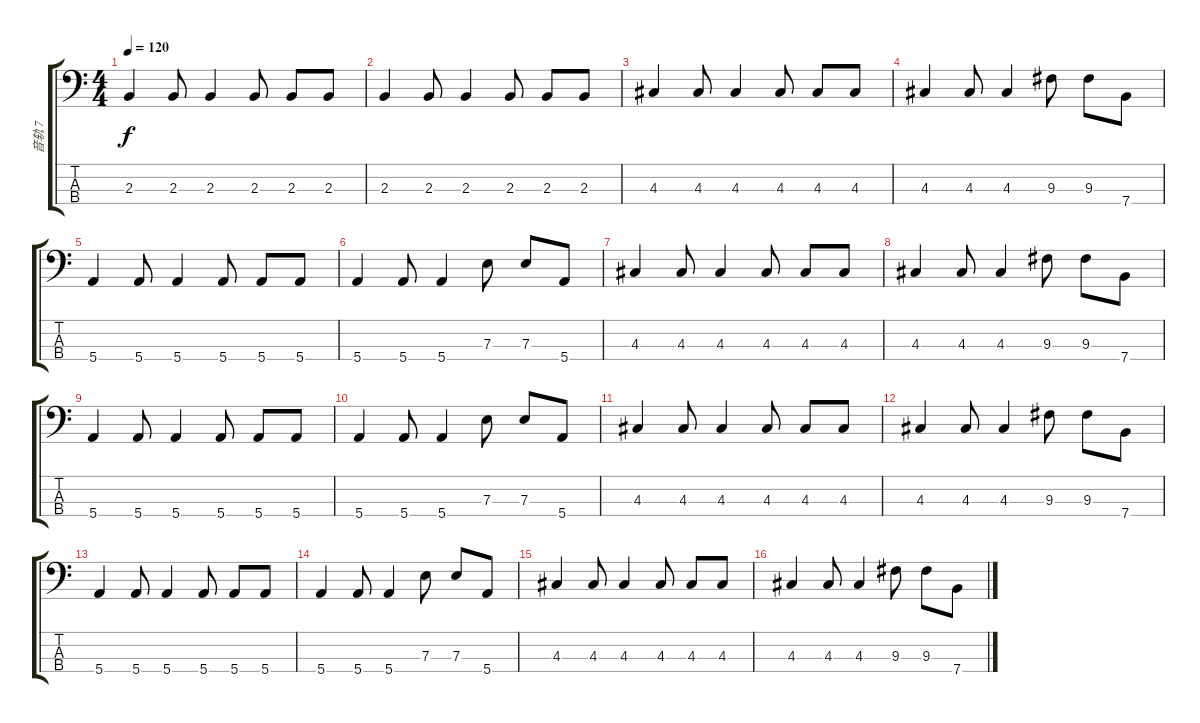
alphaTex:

\track ("音轨 7" "音轨 7") {instrument electricbassfinger}
\staff {score tabs}
\tuning (G2 D2 A1 E1) {hide}
\ts (4 4)
\tempo 120
\clef f4
\ks c
2.3.4{dy f} 2.3.8 2.3.4 2.3.8 2.3.8 2.3.8 |
2.3.4 2.3.8 2.3.4 2.3.8 2.3.8 2.3.8 |
4.3.4 4.3.8 4.3.4 4.3.8 4.3.8 4.3.8 |
4.3.4 4.3.8 4.3.4 9.3.8 9.3.8 7.4.8 |
5.4.4 5.4.8 5.4.4 5.4.8 5.4.8 5.4.8 |
5.4.4 5.4.8 5.4.4 7.3.8 7.3.8 5.4.8 |
4.3.4 4.3.8 4.3.4 4.3.8 4.3.8 4.3.8 |
4.3.4 4.3.8 4.3.4 9.3.8 9.3.8 7.4.8 |
5.4.4 5.4.8 5.4.4 5.4.8 5.4.8 5.4.8 |
5.4.4 5.4.8 5.4.4 7.3.8 7.3.8 5.4.8 |
4.3.4 4.3.8 4.3.4 4.3.8 4.3.8 4.3.8 |
4.3.4 4.3.8 4.3.4 9.3.8 9.3.8 7.4.8 |
5.4.4 5.4.8 5.4.4 5.4.8 5.4.8 5.4.8 |
5.4.4 5.4.8 5.4.4 7.3.8 7.3.8 5.4.8 |
4.3.4 4.3.8 4.3.4 4.3.8 4.3.8 4.3.8 |
4.3.4 4.3.8 4.3.4 9.3.8 9.3.8 7.4.8
